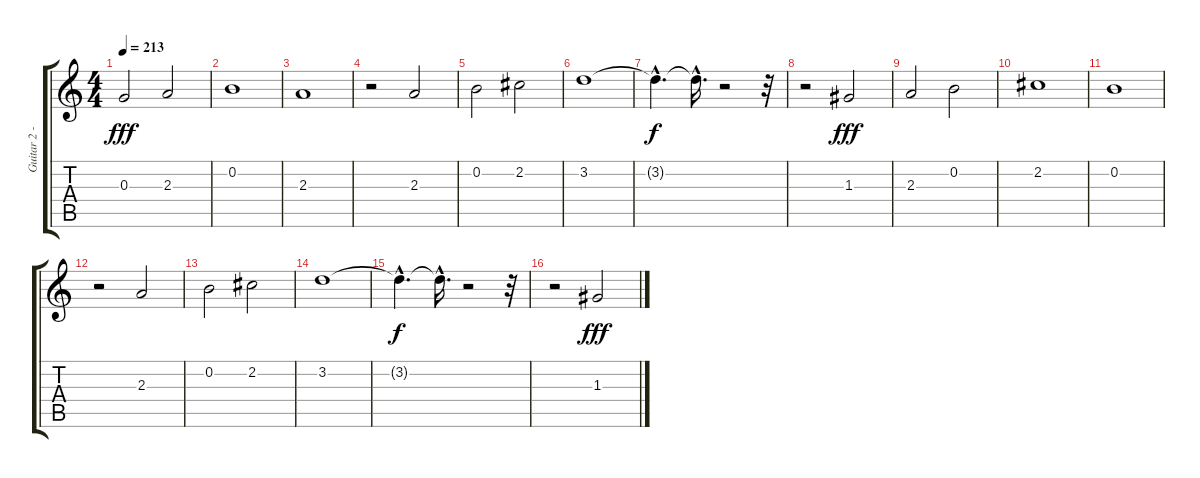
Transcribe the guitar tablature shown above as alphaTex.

\track ("Guitar 2 - Eric Melvin" "Guitar 2 -") {instrument distortionguitar}
\staff {score tabs}
\tuning (E4 B3 G3 D3 A2 E2) {hide}
\ts (4 4)
\tempo 213
\clef g2
\ks c
0.3.2{dy fff} 2.3.2 |
0.2.1 |
2.3.1 |
r.2 2.3.2 |
0.2.2 2.2.2 |
3.2.1 |
3.2{hac t}.4{d dy f} 3.2{hac t}.16{d} r.2 r.32 |
r.2 1.3.2{dy fff} |
2.3.2 0.2.2 |
2.2.1 |
0.2.1 |
r.2 2.3.2 |
0.2.2 2.2.2 |
3.2.1 |
3.2{hac t}.4{d dy f} 3.2{hac t}.16{d} r.2 r.32 |
r.2 1.3.2{dy fff}
